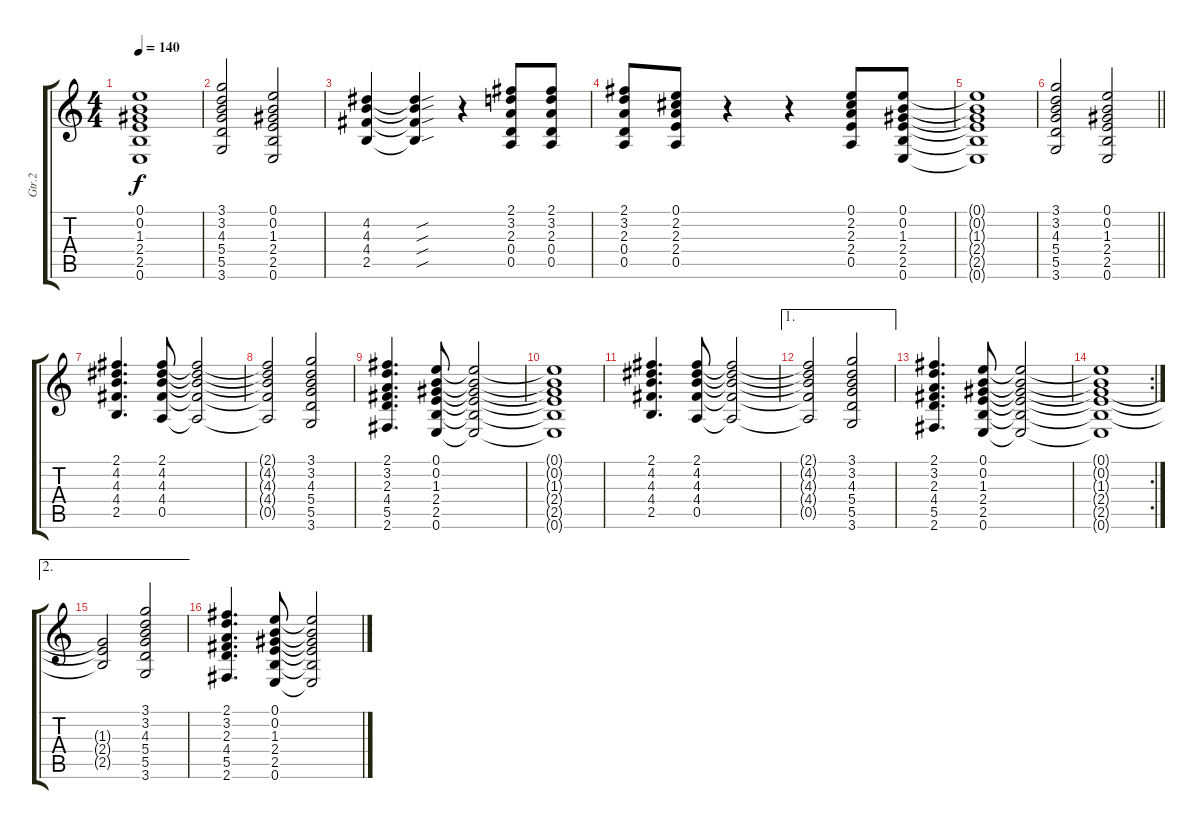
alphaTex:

\track ("Gtr.2" "Gtr.2") {instrument overdrivenguitar}
\staff {score tabs}
\tuning (E4 B3 G3 D3 A2 E2) {hide}
\ts (4 4)
\tempo 140
\clef g2
\ks c
(0.1{t} 0.2{t} 1.3{t} 2.4{t} 2.5{t} 0.6{t}).1{dy f} |
(3.1 3.2 4.3 5.4 5.5 3.6).2 (0.1 0.2 1.3 2.4 2.5 0.6).2 |
(4.2 4.3 4.4 2.5).4 (4.2{sou t} 4.3{sou t} 4.4{sou t} 2.5{sou t}).4 r.4 (2.1 3.2 2.3 0.4 0.5).8 (2.1 3.2 2.3 0.4 0.5).8 |
(2.1 3.2 2.3 0.4 0.5).8 (0.1 2.2 2.3 2.4 0.5).8 r.4 r.4 (0.1 2.2 2.3 2.4 0.5).8 (0.1 0.2 1.3 2.4 2.5 0.6).8 |
(0.1{t} 0.2{t} 1.3{t} 2.4{t} 2.5{t} 0.6{t}).1 |
\barLineRight lightlight
(3.1 3.2 4.3 5.4 5.5 3.6).2 (0.1 0.2 1.3 2.4 2.5 0.6).2 |
(2.1 4.2 4.3 4.4 2.5).4{d} (2.1 4.2 4.3 4.4 0.5).8 (2.1{t} 4.2{t} 4.3{t} 4.4{t} 0.5{t}).2 |
(2.1{t} 4.2{t} 4.3{t} 4.4{t} 0.5{t}).2 (3.1 3.2 4.3 5.4 5.5 3.6).2 |
(2.1 3.2 2.3 4.4 5.5 2.6).4{d} (0.1 0.2 1.3 2.4 2.5 0.6).8 (0.1{t} 0.2{t} 1.3{t} 2.4{t} 2.5{t} 0.6{t}).2 |
(0.1{t} 0.2{t} 1.3{t} 2.4{t} 2.5{t} 0.6{t}).1 |
(2.1 4.2 4.3 4.4 2.5).4{d} (2.1 4.2 4.3 4.4 0.5).8 (2.1{t} 4.2{t} 4.3{t} 4.4{t} 0.5{t}).2 |
\ae 1
(2.1{t} 4.2{t} 4.3{t} 4.4{t} 0.5{t}).2 (3.1 3.2 4.3 5.4 5.5 3.6).2 |
(2.1 3.2 2.3 4.4 5.5 2.6).4{d} (0.1 0.2 1.3 2.4 2.5 0.6).8 (0.1{t} 0.2{t} 1.3{t} 2.4{t} 2.5{t} 0.6{t}).2 |
\rc 2
(0.1{t} 0.2{t} 1.3{t} 2.4{t} 2.5{t} 0.6{t}).1 |
\ae 2
(1.3{t} 2.4{t} 2.5{t}).2 (3.1 3.2 4.3 5.4 5.5 3.6).2 |
(2.1 3.2 2.3 4.4 5.5 2.6).4{d} (0.1 0.2 1.3 2.4 2.5 0.6).8 (0.1{t} 0.2{t} 1.3{t} 2.4{t} 2.5{t} 0.6{t}).2
